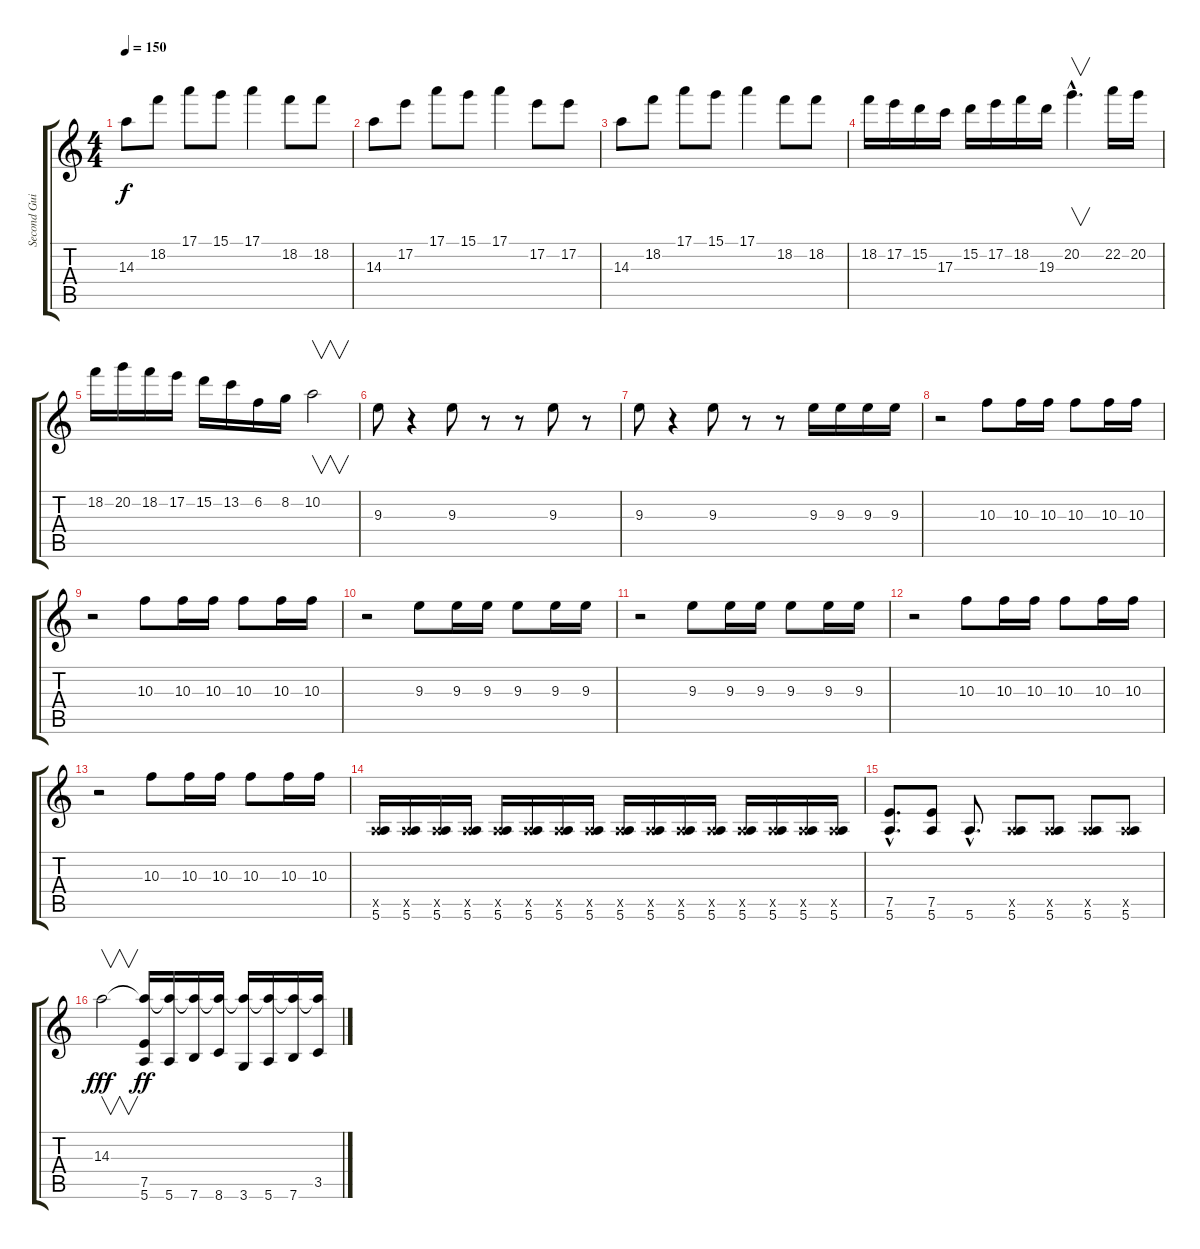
\track ("Second Guitar" "Second Gui") {instrument overdrivenguitar}
\staff {score tabs}
\tuning (E4 B3 G3 D3 A2 E2) {hide}
\ts (4 4)
\tempo 150
\clef g2
\ks c
14.3.8{dy f} 18.2.8 17.1.8 15.1.8 17.1.4 18.2.8 18.2.8 |
14.3.8 17.2.8 17.1.8 15.1.8 17.1.4 17.2.8 17.2.8 |
14.3.8 18.2.8 17.1.8 15.1.8 17.1.4 18.2.8 18.2.8 |
18.2.16 17.2.16 15.2.16 17.3.16 15.2.16 17.2.16 18.2.16 19.3.16 20.2{hac}.4{v d} 22.2.16 20.2.16 |
18.2.16 20.2.16 18.2.16 17.2.16 15.2.16 13.2.16 6.2.16 8.2.16 10.2.2{v} |
9.3.8 r.4 9.3.8 r.8 r.8 9.3.8 r.8 |
9.3.8 r.4 9.3.8 r.8 r.8 9.3.16 9.3.16 9.3.16 9.3.16 |
r.2 10.3.8 10.3.16 10.3.16 10.3.8 10.3.16 10.3.16 |
r.2 10.3.8 10.3.16 10.3.16 10.3.8 10.3.16 10.3.16 |
r.2 9.3.8 9.3.16 9.3.16 9.3.8 9.3.16 9.3.16 |
r.2 9.3.8 9.3.16 9.3.16 9.3.8 9.3.16 9.3.16 |
r.2 10.3.8 10.3.16 10.3.16 10.3.8 10.3.16 10.3.16 |
r.2 10.3.8 10.3.16 10.3.16 10.3.8 10.3.16 10.3.16 |
(0.5{x} 5.6).16 (0.5{x} 5.6).16 (0.5{x} 5.6).16 (0.5{x} 5.6).16 (0.5{x} 5.6).16 (0.5{x} 5.6).16 (0.5{x} 5.6).16 (0.5{x} 5.6).16 (0.5{x} 5.6).16 (0.5{x} 5.6).16 (0.5{x} 5.6).16 (0.5{x} 5.6).16 (0.5{x} 5.6).16 (0.5{x} 5.6).16 (0.5{x} 5.6).16 (0.5{x} 5.6).16 |
(7.5{hac} 5.6{hac}).8{d} (7.5 5.6).8 5.6{hac}.8{d} (0.5{x} 5.6).8 (0.5{x} 5.6).8 (0.5{x} 5.6).8 (0.5{x} 5.6).8 |
14.3.2{v dy fff} (14.3{t} 7.5 5.6).16{dy ff} (14.3{t} 5.6).16 (14.3{t} 7.6).16 (14.3{t} 8.6).16 (14.3{t} 3.6).16 (14.3{t} 5.6).16 (14.3{t} 7.6).16 (14.3{t} 3.5).16
